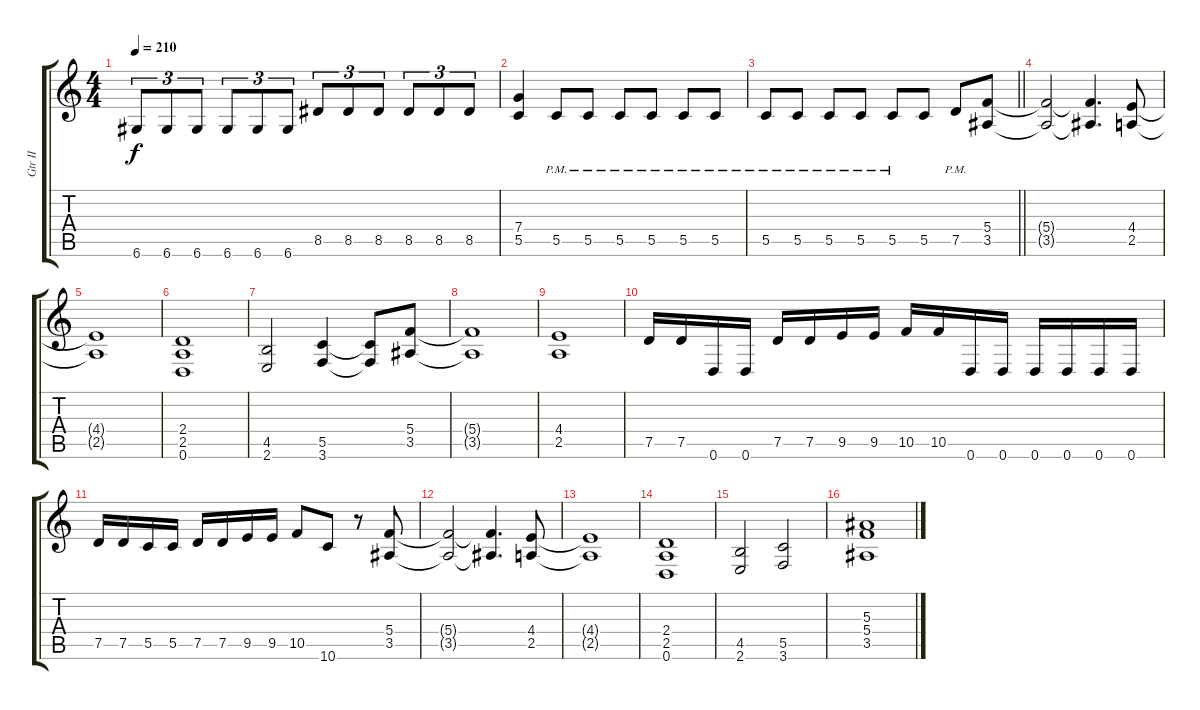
\track ("Gtr II" "Gtr II") {instrument overdrivenguitar}
\staff {score tabs}
\tuning (D4 A3 F3 C3 G2 D2) {hide}
\ts (4 4)
\tempo 210
\clef g2
\ks c
6.6.8{tu (3 2) dy f} 6.6.8{tu (3 2)} 6.6.8{tu (3 2)} 6.6.8{tu (3 2)} 6.6.8{tu (3 2)} 6.6.8{tu (3 2)} 8.5.8{tu (3 2)} 8.5.8{tu (3 2)} 8.5.8{tu (3 2)} 8.5.8{tu (3 2)} 8.5.8{tu (3 2)} 8.5.8{tu (3 2)} |
(7.4 5.5).4 5.5{pm}.8 5.5{pm}.8 5.5{pm}.8 5.5{pm}.8 5.5{pm}.8 5.5{pm}.8 |
\barLineRight lightlight
5.5{pm}.8 5.5{pm}.8 5.5{pm}.8 5.5{pm}.8 5.5{pm}.8 5.5.8 7.5{pm}.8 (5.4 3.5).8 |
(5.4{t} 3.5{t}).2 (5.4{t} 3.5{t}).4{d} (4.4 2.5).8 |
(4.4{t} 2.5{t}).1 |
(2.4 2.5 0.6).1 |
(4.5 2.6).2 (5.5 3.6).4 (5.5{t} 3.6{t}).8 (5.4 3.5).8 |
(5.4{t} 3.5{t}).1 |
(4.4 2.5).1 |
7.5.16 7.5.16 0.6.16 0.6.16 7.5.16 7.5.16 9.5.16 9.5.16 10.5.16 10.5.16 0.6.16 0.6.16 0.6.16 0.6.16 0.6.16 0.6.16 |
7.5.16 7.5.16 5.5.16 5.5.16 7.5.16 7.5.16 9.5.16 9.5.16 10.5.8 10.6.8 r.8 (5.4 3.5).8 |
(5.4{t} 3.5{t}).2 (5.4{t} 3.5{t}).4{d} (4.4 2.5).8 |
(4.4{t} 2.5{t}).1 |
(2.4 2.5 0.6).1 |
(4.5 2.6).2 (5.5 3.6).2 |
(5.3 5.4 3.5).1
